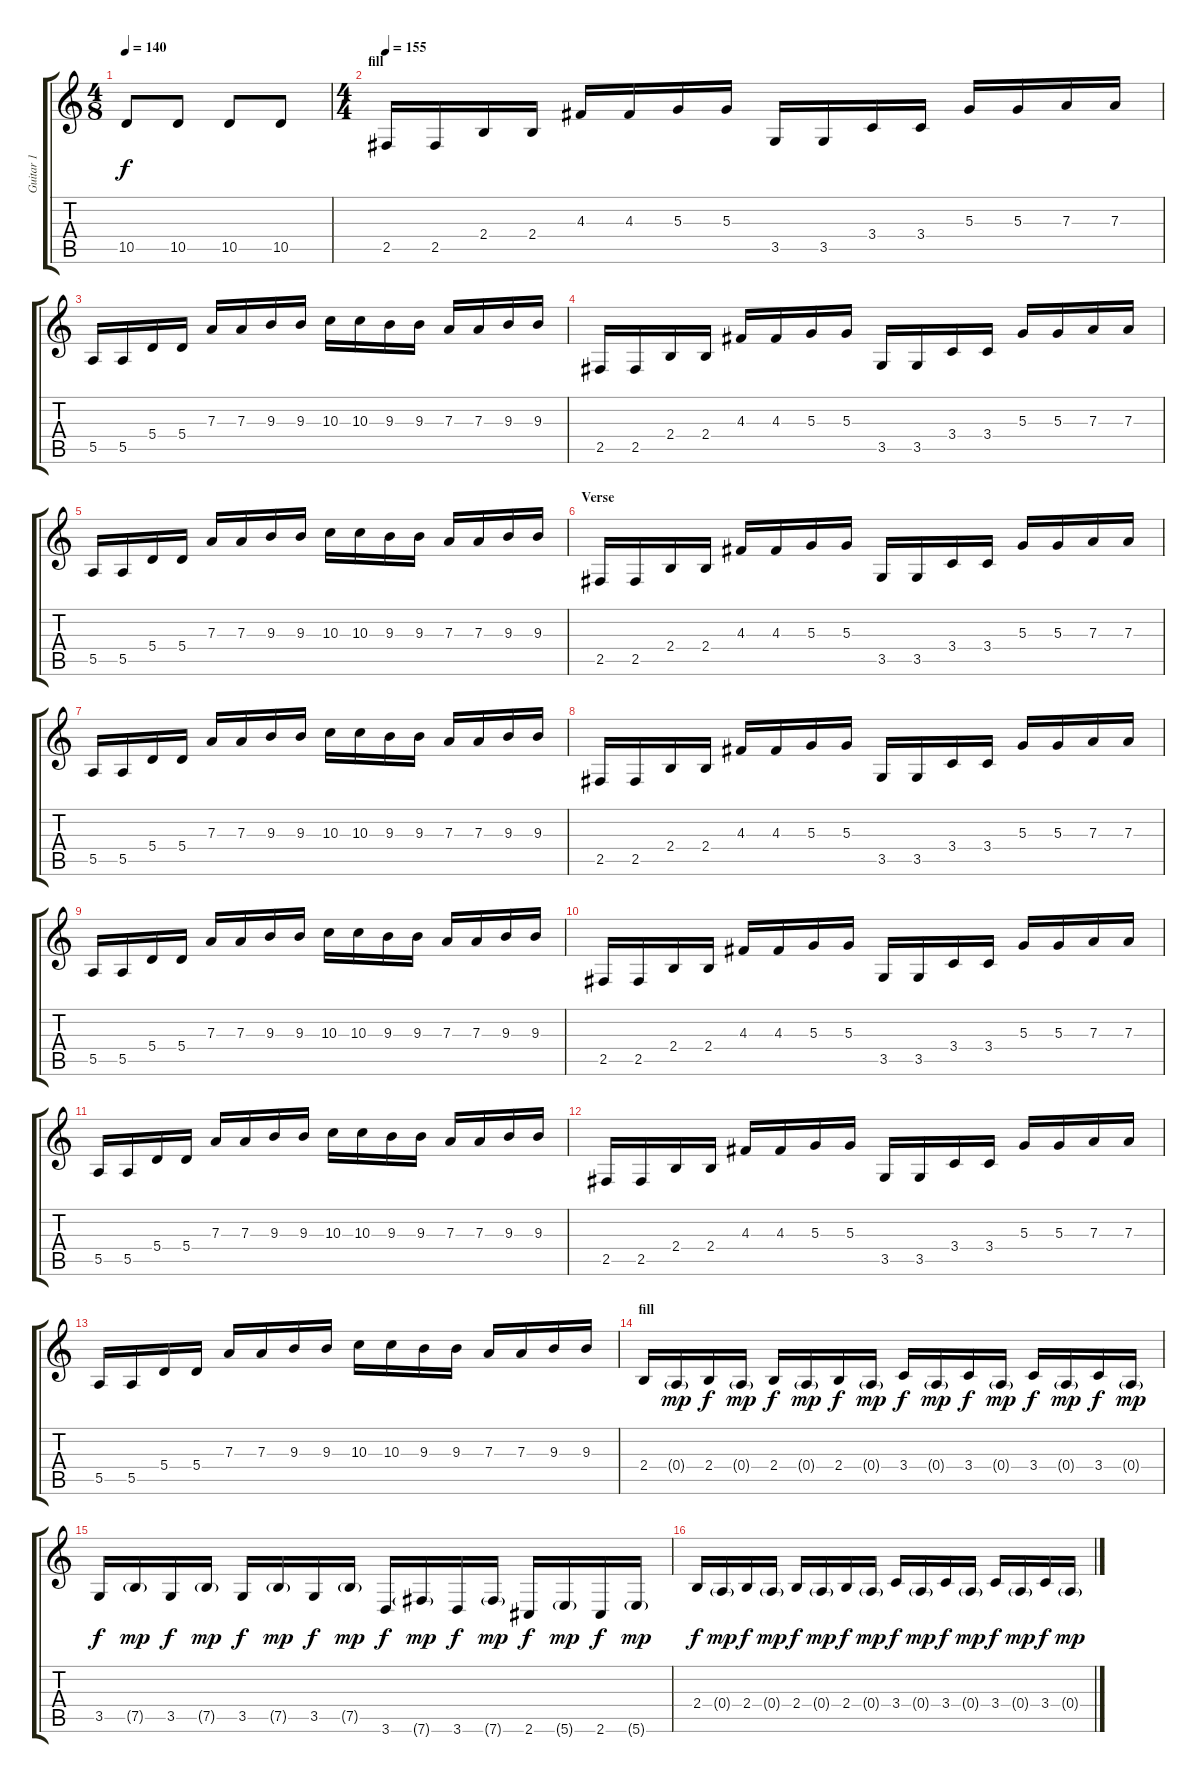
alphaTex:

\track ("Guitar 1" "Guitar 1") {instrument distortionguitar}
\staff {score tabs}
\tuning (B3 Gb3 D3 A2 E2 B1) {hide}
\ts (4 8)
\tempo 140
\clef g2
\ks c
10.5.8{dy f} 10.5.8 10.5.8 10.5.8 |
\ts (4 4)
\section ("" "fill")
\tempo 155
2.5.16 2.5.16 2.4.16 2.4.16 4.3.16 4.3.16 5.3.16 5.3.16 3.5.16 3.5.16 3.4.16 3.4.16 5.3.16 5.3.16 7.3.16 7.3.16 |
5.5.16 5.5.16 5.4.16 5.4.16 7.3.16 7.3.16 9.3.16 9.3.16 10.3.16 10.3.16 9.3.16 9.3.16 7.3.16 7.3.16 9.3.16 9.3.16 |
2.5.16 2.5.16 2.4.16 2.4.16 4.3.16 4.3.16 5.3.16 5.3.16 3.5.16 3.5.16 3.4.16 3.4.16 5.3.16 5.3.16 7.3.16 7.3.16 |
5.5.16 5.5.16 5.4.16 5.4.16 7.3.16 7.3.16 9.3.16 9.3.16 10.3.16 10.3.16 9.3.16 9.3.16 7.3.16 7.3.16 9.3.16 9.3.16 |
\section ("" "Verse")
2.5.16 2.5.16 2.4.16 2.4.16 4.3.16 4.3.16 5.3.16 5.3.16 3.5.16 3.5.16 3.4.16 3.4.16 5.3.16 5.3.16 7.3.16 7.3.16 |
5.5.16 5.5.16 5.4.16 5.4.16 7.3.16 7.3.16 9.3.16 9.3.16 10.3.16 10.3.16 9.3.16 9.3.16 7.3.16 7.3.16 9.3.16 9.3.16 |
2.5.16 2.5.16 2.4.16 2.4.16 4.3.16 4.3.16 5.3.16 5.3.16 3.5.16 3.5.16 3.4.16 3.4.16 5.3.16 5.3.16 7.3.16 7.3.16 |
5.5.16 5.5.16 5.4.16 5.4.16 7.3.16 7.3.16 9.3.16 9.3.16 10.3.16 10.3.16 9.3.16 9.3.16 7.3.16 7.3.16 9.3.16 9.3.16 |
2.5.16 2.5.16 2.4.16 2.4.16 4.3.16 4.3.16 5.3.16 5.3.16 3.5.16 3.5.16 3.4.16 3.4.16 5.3.16 5.3.16 7.3.16 7.3.16 |
5.5.16 5.5.16 5.4.16 5.4.16 7.3.16 7.3.16 9.3.16 9.3.16 10.3.16 10.3.16 9.3.16 9.3.16 7.3.16 7.3.16 9.3.16 9.3.16 |
2.5.16 2.5.16 2.4.16 2.4.16 4.3.16 4.3.16 5.3.16 5.3.16 3.5.16 3.5.16 3.4.16 3.4.16 5.3.16 5.3.16 7.3.16 7.3.16 |
5.5.16 5.5.16 5.4.16 5.4.16 7.3.16 7.3.16 9.3.16 9.3.16 10.3.16 10.3.16 9.3.16 9.3.16 7.3.16 7.3.16 9.3.16 9.3.16 |
\section ("" "fill")
2.4.16 0.4{g}.16{dy mp} 2.4.16{dy f} 0.4{g}.16{dy mp} 2.4.16{dy f} 0.4{g}.16{dy mp} 2.4.16{dy f} 0.4{g}.16{dy mp} 3.4.16{dy f} 0.4{g}.16{dy mp} 3.4.16{dy f} 0.4{g}.16{dy mp} 3.4.16{dy f} 0.4{g}.16{dy mp} 3.4.16{dy f} 0.4{g}.16{dy mp} |
3.5.16{dy f} 7.5{g}.16{dy mp} 3.5.16{dy f} 7.5{g}.16{dy mp} 3.5.16{dy f} 7.5{g}.16{dy mp} 3.5.16{dy f} 7.5{g}.16{dy mp} 3.6.16{dy f} 7.6{g}.16{dy mp} 3.6.16{dy f} 7.6{g}.16{dy mp} 2.6.16{dy f} 5.6{g}.16{dy mp} 2.6.16{dy f} 5.6{g}.16{dy mp} |
2.4.16{dy f} 0.4{g}.16{dy mp} 2.4.16{dy f} 0.4{g}.16{dy mp} 2.4.16{dy f} 0.4{g}.16{dy mp} 2.4.16{dy f} 0.4{g}.16{dy mp} 3.4.16{dy f} 0.4{g}.16{dy mp} 3.4.16{dy f} 0.4{g}.16{dy mp} 3.4.16{dy f} 0.4{g}.16{dy mp} 3.4.16{dy f} 0.4{g}.16{dy mp}
